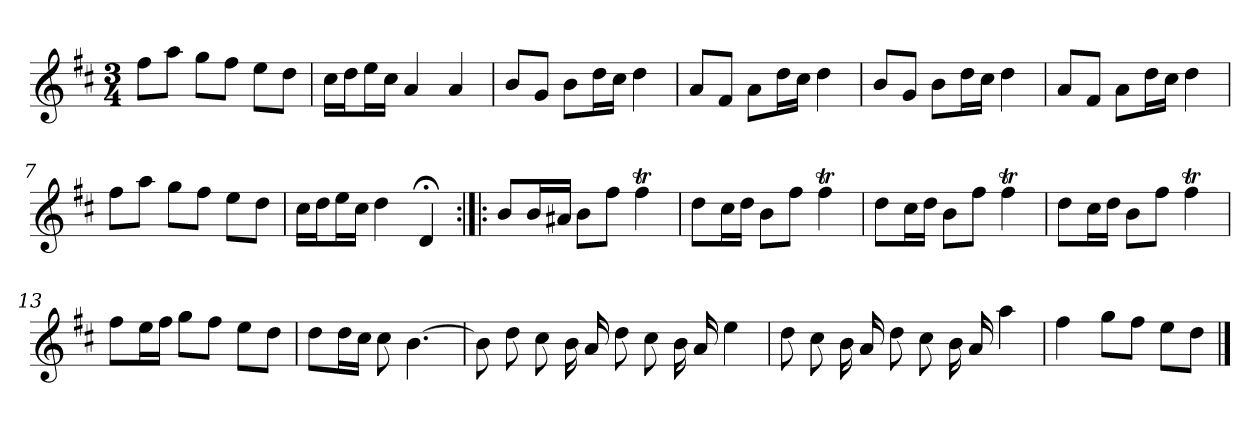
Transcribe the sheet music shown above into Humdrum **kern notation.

**kern
*part1
*staff1
*clefG2
*k[f#c#]
*D:
*M3/4
*MM104
=1
8ff#\L
8aa\J
8gg\L
8ff#\J
8ee\L
8dd\J
=2
16cc#\LL
16dd\J
16ee\L
16cc#\JJ
4a
4a
=3
8b/L
8g/J
8b\L
16dd\L
16cc#\JJ
4dd
=4
8a/L
8f#/J
8a\L
16dd\L
16cc#\JJ
4dd
=5
8b/L
8g/J
8b\L
16dd\L
16cc#\JJ
4dd
=6
8a/L
8f#/J
8a\L
16dd\L
16cc#\JJ
4dd
=7
8ff#\L
8aa\J
8gg\L
8ff#\J
8ee\L
8dd\J
=8
16cc#\LL
16dd\J
16ee\L
16cc#\JJ
4dd
4d;<
=9:|!|:
8b/L
16b/L
16a#X/JJ
8b\L
8ff#\J
4ff#t
=10
8dd\L
16cc#\L
16dd\JJ
8b\L
8ff#\J
4ff#t
=11
8dd\L
16cc#\L
16dd\JJ
8b\L
8ff#\J
4ff#t
=12
8dd\L
16cc#\L
16dd\JJ
8b\L
8ff#\J
4ff#t
=13
8ff#\L
16ee\L
16ff#\JJ
8gg\L
8ff#\J
8ee\L
8dd\J
=14
8dd\L
16dd\L
16cc#\JJ
8cc#
[4.b
=15
8b]
8dd
8cc#
16b
16a
8dd
8cc#
16b
16a
4ee
=16
8dd
8cc#
16b
16a
8dd
8cc#
16b
16a
4aa
=17
4ff#
8gg\L
8ff#\J
8ee\L
8dd\J
==
*-
